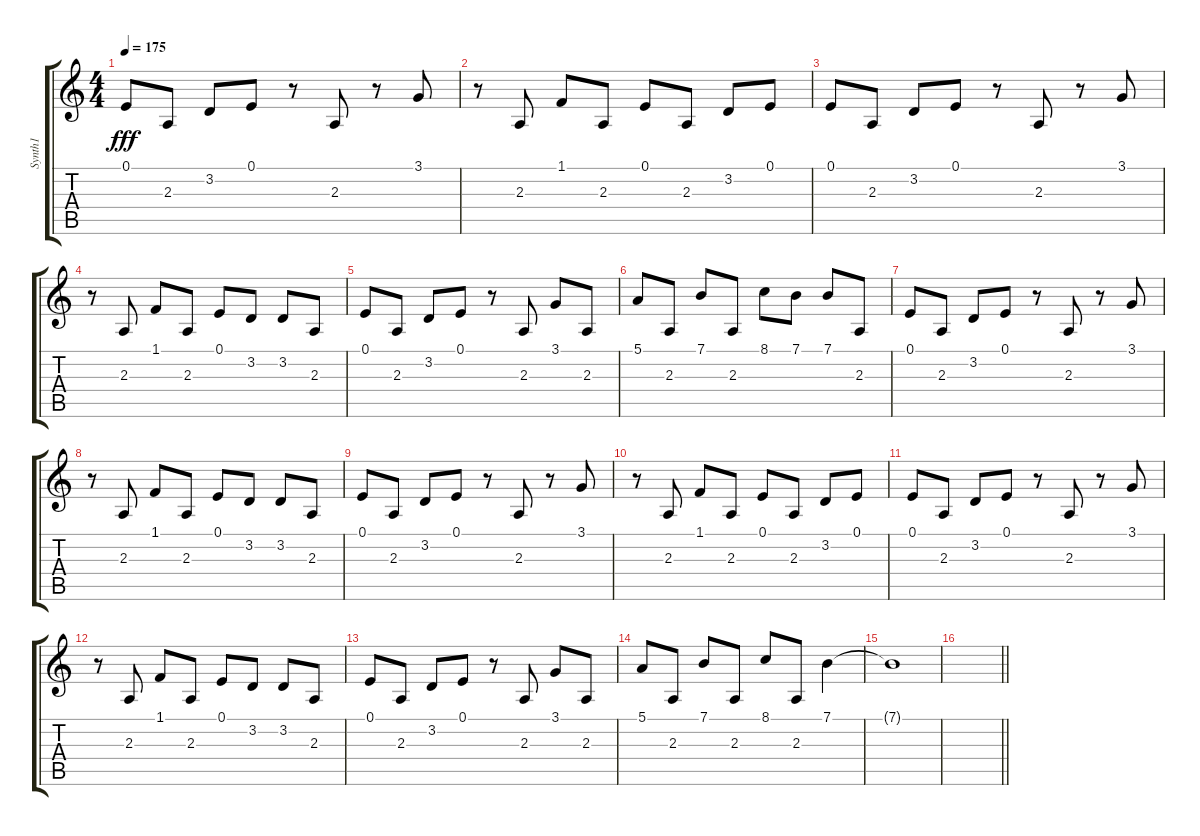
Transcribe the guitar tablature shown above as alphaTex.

\track ("Synth1" "Synth1") {instrument choiraahs}
\staff {score tabs}
\tuning (E4 B3 G3 D3 A2 E2) {hide}
\ts (4 4)
\tempo 175
\clef g2
\ks c
0.1.8{dy fff} 2.3.8 3.2.8 0.1.8 r.8 2.3.8 r.8 3.1.8 |
r.8 2.3.8 1.1.8 2.3.8 0.1.8 2.3.8 3.2.8 0.1.8 |
0.1.8 2.3.8 3.2.8 0.1.8 r.8 2.3.8 r.8 3.1.8 |
r.8 2.3.8 1.1.8 2.3.8 0.1.8 3.2.8 3.2.8 2.3.8 |
0.1.8 2.3.8 3.2.8 0.1.8 r.8 2.3.8 3.1.8 2.3.8 |
5.1.8 2.3.8 7.1.8 2.3.8 8.1.8 7.1.8 7.1.8 2.3.8 |
0.1.8 2.3.8 3.2.8 0.1.8 r.8 2.3.8 r.8 3.1.8 |
r.8 2.3.8 1.1.8 2.3.8 0.1.8 3.2.8 3.2.8 2.3.8 |
0.1.8 2.3.8 3.2.8 0.1.8 r.8 2.3.8 r.8 3.1.8 |
r.8 2.3.8 1.1.8 2.3.8 0.1.8 2.3.8 3.2.8 0.1.8 |
0.1.8 2.3.8 3.2.8 0.1.8 r.8 2.3.8 r.8 3.1.8 |
r.8 2.3.8 1.1.8 2.3.8 0.1.8 3.2.8 3.2.8 2.3.8 |
0.1.8 2.3.8 3.2.8 0.1.8 r.8 2.3.8 3.1.8 2.3.8 |
5.1.8 2.3.8 7.1.8 2.3.8 8.1.8 2.3.8 7.1.4 |
7.1{t}.1 |
\barLineRight lightlight
